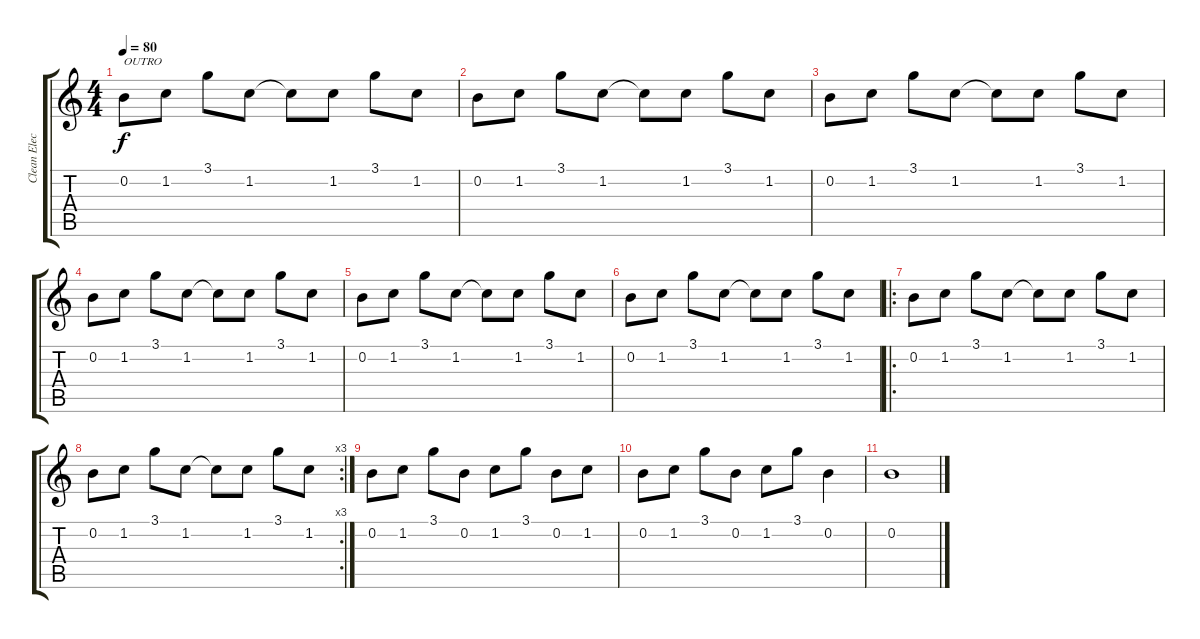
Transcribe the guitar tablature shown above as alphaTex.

\track ("Clean Electric" "Clean Elec") {instrument electricguitarclean}
\staff {score tabs}
\tuning (E4 B3 G3 D3 A2 E2) {hide}
\ts (4 4)
\tempo 80
\clef g2
\ks c
0.2.8{txt "OUTRO" dy f} 1.2.8 3.1.8 1.2.8 1.2{t}.8 1.2.8 3.1.8 1.2.8 |
0.2.8 1.2.8 3.1.8 1.2.8 1.2{t}.8 1.2.8 3.1.8 1.2.8 |
0.2.8 1.2.8 3.1.8 1.2.8 1.2{t}.8 1.2.8 3.1.8 1.2.8 |
0.2.8 1.2.8 3.1.8 1.2.8 1.2{t}.8 1.2.8 3.1.8 1.2.8 |
0.2.8 1.2.8 3.1.8 1.2.8 1.2{t}.8 1.2.8 3.1.8 1.2.8 |
0.2.8 1.2.8 3.1.8 1.2.8 1.2{t}.8 1.2.8 3.1.8 1.2.8 |
\ro
0.2.8 1.2.8 3.1.8 1.2.8 1.2{t}.8 1.2.8 3.1.8 1.2.8 |
\rc 3
0.2.8 1.2.8 3.1.8 1.2.8 1.2{t}.8 1.2.8 3.1.8 1.2.8 |
0.2.8 1.2.8 3.1.8 0.2.8 1.2.8 3.1.8 0.2.8 1.2.8 |
0.2.8 1.2.8 3.1.8 0.2.8 1.2.8 3.1.8 0.2.4 |
0.2.1
